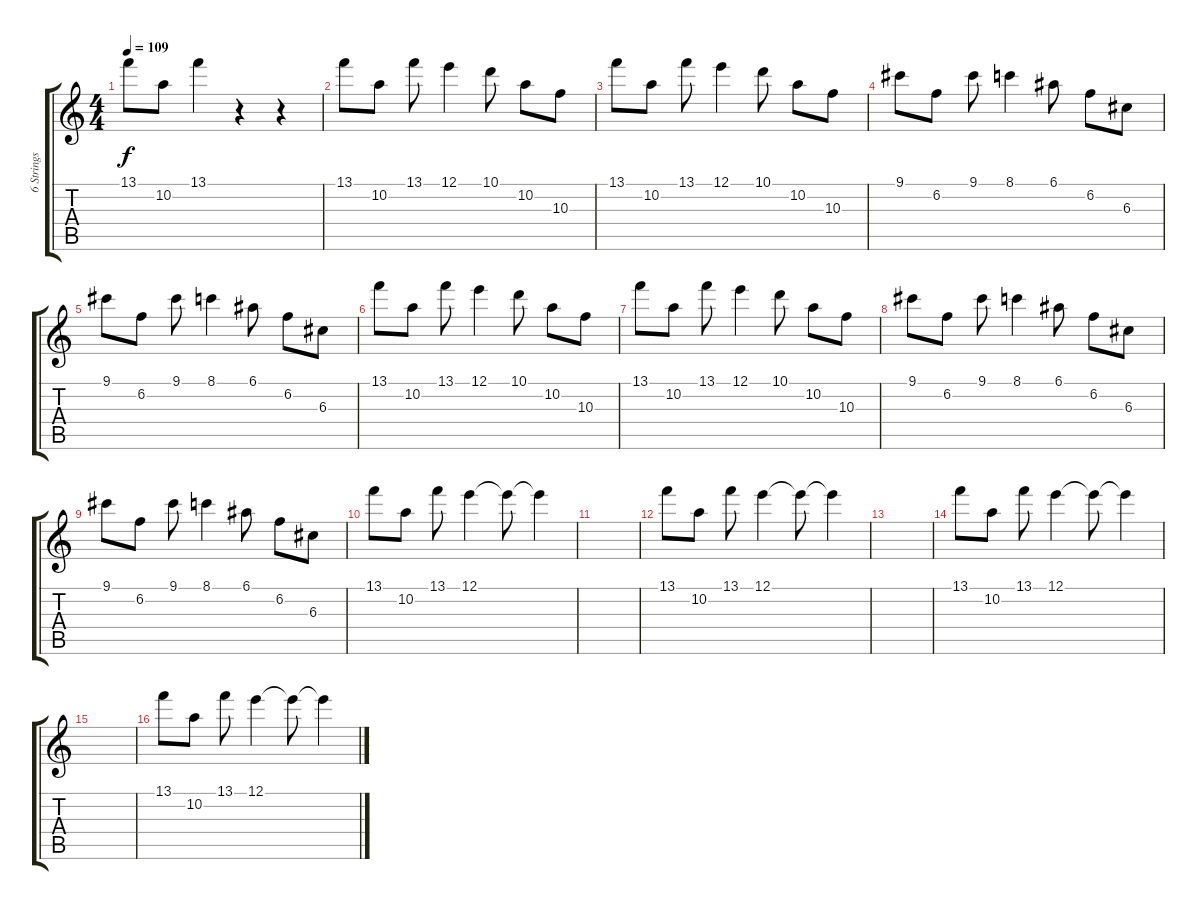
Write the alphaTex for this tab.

\track ("6 Strings ElectricGuitar Standard Tuning" "6 Strings ") {instrument acousticguitarsteel}
\staff {score tabs}
\tuning (E4 B3 G3 D3 A2 E2) {hide}
\ts (4 4)
\tempo 109
\clef g2
\ks c
13.1.8{dy f} 10.2.8 13.1.4 r.4 r.4 |
13.1.8 10.2.8 13.1.8 12.1.4 10.1.8 10.2.8 10.3.8 |
13.1.8 10.2.8 13.1.8 12.1.4 10.1.8 10.2.8 10.3.8 |
9.1.8 6.2.8 9.1.8 8.1.4 6.1.8 6.2.8 6.3.8 |
9.1.8 6.2.8 9.1.8 8.1.4 6.1.8 6.2.8 6.3.8 |
13.1.8 10.2.8 13.1.8 12.1.4 10.1.8 10.2.8 10.3.8 |
13.1.8 10.2.8 13.1.8 12.1.4 10.1.8 10.2.8 10.3.8 |
9.1.8 6.2.8 9.1.8 8.1.4 6.1.8 6.2.8 6.3.8 |
9.1.8 6.2.8 9.1.8 8.1.4 6.1.8 6.2.8 6.3.8 |
13.1.8 10.2.8 13.1.8 12.1.4 12.1{t}.8 12.1{t}.4 |
|
13.1.8 10.2.8 13.1.8 12.1.4 12.1{t}.8 12.1{t}.4 |
|
13.1.8 10.2.8 13.1.8 12.1.4 12.1{t}.8 12.1{t}.4 |
|
13.1.8 10.2.8 13.1.8 12.1.4 12.1{t}.8 12.1{t}.4
